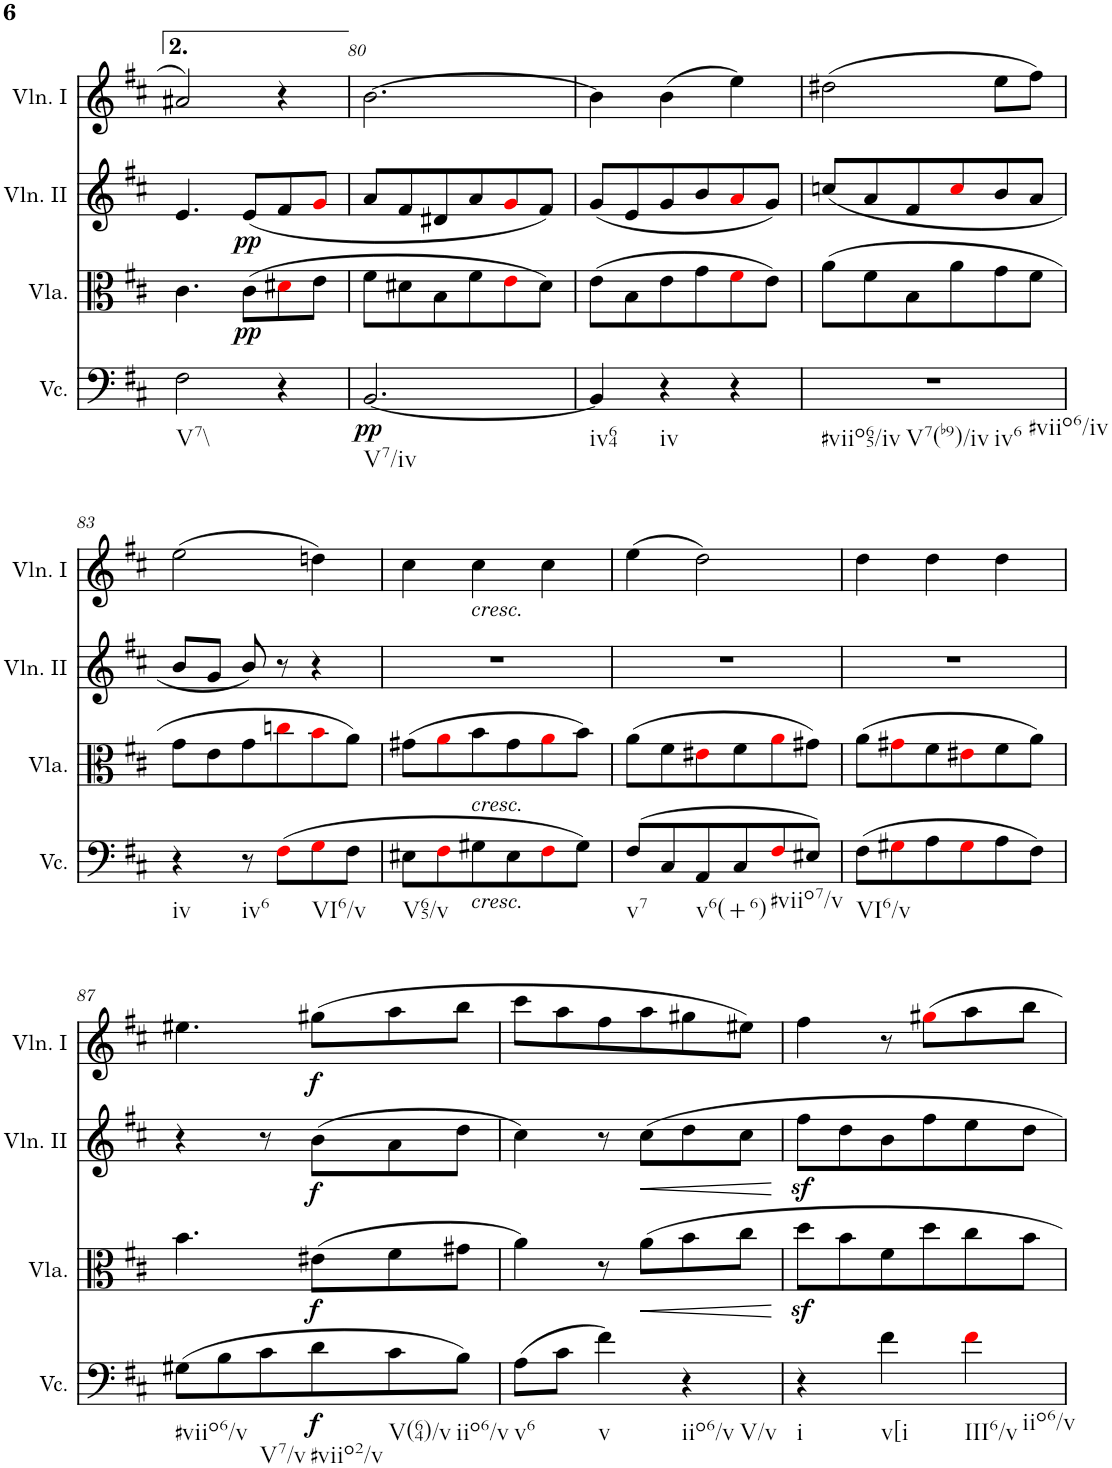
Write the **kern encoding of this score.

**kern	**dynam	**kern	**dynam	**kern	**dynam	**kern	**dynam
*part4	*part4	*part3	*part3	*part2	*part2	*part1	*part1
*staff4	*staff4	*staff3	*staff3	*staff2	*staff2	*staff1	*staff1
*I"Violoncello	*	*I"Viola	*	*I"Violino II	*	*I"Violino I	*
*I'Vc.	*	*I'Vla.	*	*I'Vln. II	*	*I'Vln. I	*
!!LO:PB:g=z
*clefF4	*	*clefC3	*	*clefG2	*	*clefG2	*
*k[f#c#]	*	*k[f#c#]	*	*k[f#c#]	*	*k[f#c#]	*
*M3/4	*	*M3/4	*	*M3/4	*	*M3/4	*
=79X3	=79X3	=79X3	=79X3	=79X3	=79X3	=79X3	=79X3
!LO:TX:b:t=V7\\	!	!	!	!	!	!	!
2F#\	.	4.c#\	.	4.e/	.	2a#X/	.
!	!	!	!LO:DY:b	!	!LO:DY:b	!	!
.	.	(8c#\L	pp	(8e/L	pp	.	.
4r	.	8d#Xi\	.	8f#/	.	4r	.
.	.	8e\J	.	8gi/J	.	.	.
=80	=80	=80	=80	=80	=80	=80	=80
!LO:TX:b:t=V7/iv	!	!	!	!	!	!	!
!	!LO:DY:b	!	!	!	!	!	!
[2.BB/	pp	8f#\L	.	8a/L	.	[2.b\	.
.	.	8d#X\	.	8f#/	.	.	.
.	.	8B\	.	8d#X/	.	.	.
.	.	8f#\	.	8a/	.	.	.
.	.	8ei\	.	8gi/	.	.	.
.	.	8d#\J)	.	8f#/J)	.	.	.
=81	=81	=81	=81	=81	=81	=81	=81
!LO:TX:b:t=iv64	!	!	!	!	!	!	!
4BB/]	.	(8e\L	.	(8g/L	.	4b\]	.
.	.	8B\	.	8e/	.	.	.
!LO:TX:b:t=iv	!	!	!	!	!	!	!
4r	.	8e\	.	8g/	.	(4b\	.
.	.	8g\	.	8b/	.	.	.
4r	.	8f#i\	.	8ai/	.	4ee\)	.
.	.	8e\J)	.	8g/J)	.	.	.
=82	=82	=82	=82	=82	=82	=82	=82
!LO:TX:b:t=#viio65/iv	!	!	!	!	!	!	!
!LO:TX:b:t=V7(b9)/iv	!	!	!	!	!	!	!
!LO:TX:b:t=iv6	!	!	!	!	!	!	!
!LO:TX:b:t=#viio6/iv	!	!	!	!	!	!	!
2.r	.	(8a\L	.	(8ccn/L	.	(2dd#X\	.
.	.	8f#\	.	8a/	.	.	.
.	.	8B\	.	8f#/	.	.	.
.	.	8a\	.	8cci/	.	.	.
.	.	8g\	.	8b/	.	8ee\L	.
.	.	8f#\J	.	8a/J	.	8ff#\J)	.
!!LO:LB:g=z
=83	=83	=83	=83	=83	=83	=83	=83
!LO:TX:b:t=iv	!	!	!	!	!	!	!
4r	.	8g\L	.	8b/L	.	(2ee\	.
.	.	8e\	.	8g/J	.	.	.
!LO:TX:b:t=iv6	!	!	!	!	!	!	!
8r	.	8g\	.	8b/)	.	.	.
(8F#i\L	.	8ccni\	.	8r	.	.	.
!LO:TX:b:t=VI6/v	!	!	!	!	!	!	!
8Gi\	.	8bi\	.	4r	.	4ddn\)	.
8F#\J	.	8a\J)	.	.	.	.	.
=84	=84	=84	=84	=84	=84	=84	=84
!LO:TX:b:t=V65/v	!	!	!	!	!	!	!
8E#X\L	.	(8g#X\L	.	2.r	.	4cc#\	.
8F#i\	.	8ai\	.	.	.	.	.
!	!	!	!	!	!	!LO:TX:b:i:t=cresc.	!
!	!	!LO:TX:b:i:t=cresc.	!	!	!	!	!
!LO:TX:b:i:t=cresc.	!	!	!	!	!	!	!
8G#X\	.	8b\	.	.	.	4cc#\	.
8E#\	.	8g#\	.	.	.	.	.
8F#i\	.	8ai\	.	.	.	4cc#\	.
8G#\J)	.	8b\J)	.	.	.	.	.
=85	=85	=85	=85	=85	=85	=85	=85
!LO:TX:b:t=v7	!	!	!	!	!	!	!
(>8F#/L	.	(8a\L	.	2.r	.	(4ee\	.
8C#/	.	8f#\	.	.	.	.	.
!LO:TX:b:t=v6(+6)	!	!	!	!	!	!	!
8AA/	.	8e#Xi\	.	.	.	2dd\)	.
8C#/	.	8f#\	.	.	.	.	.
!LO:TX:b:t=#viio7/v	!	!	!	!	!	!	!
8F#i/	.	8ai\	.	.	.	.	.
8E#X/J)	.	8g#X\J)	.	.	.	.	.
=86	=86	=86	=86	=86	=86	=86	=86
!LO:TX:b:t=VI6/v	!	!	!	!	!	!	!
(8F#\L	.	(8a\L	.	2.r	.	4dd\	.
8G#Xi\	.	8g#Xi\	.	.	.	.	.
8A\	.	8f#\	.	.	.	4dd\	.
8G#i\	.	8e#Xi\	.	.	.	.	.
8A\	.	8f#\	.	.	.	4dd\	.
8F#\J)	.	8a\J)	.	.	.	.	.
!!LO:LB:g=z
=87	=87	=87	=87	=87	=87	=87	=87
!LO:TX:b:t=#viio6/v	!	!	!	!	!	!	!
(8G#X\L	.	4.b\	.	4r	.	4.ee#X\	.
8B\	.	.	.	.	.	.	.
!LO:TX:b:t=V7/v	!	!	!	!	!	!	!
8c#\	.	.	.	8r	.	.	.
!LO:TX:b:t=#viio2/v	!	!	!	!	!	!	!
!	!LO:DY:b	!	!LO:DY:b	!	!LO:DY:b	!	!LO:DY:b
8d\	f	(8e#X\L	f	(8b\L	f	(8gg#X\L	f
!LO:TX:b:t=V(64)/v	!	!	!	!	!	!	!
8c#\	.	8f#\	.	8a\	.	8aa\	.
!LO:TX:b:t=iio6/v	!	!	!	!	!	!	!
8B\J)	.	8g#X\J	.	8dd\J	.	8bb\J	.
=88	=88	=88	=88	=88	=88	=88	=88
!LO:TX:b:t=v6	!	!	!	!	!	!	!
(8A\L	.	4a\)	.	4cc#\)	.	8ccc#\L	.
8c#\J	.	.	.	.	.	8aa\	.
!LO:TX:b:t=v	!	!	!	!	!	!	!
4f#\)	.	8r	.	8r	.	8ff#\	.
!	!	!	!LO:HP:b	!	!LO:HP:b	!	!
.	.	8a\L	<	8cc#\L	<	8aa\	.
!LO:TX:b:t=iio6/v	!	!	!	!	!	!	!
!LO:TX:b:t=V/v	!	!	!	!	!	!	!
4r	.	8b\	.	8dd\	.	8gg#X\	.
.	.	8cc#\J	.	8cc#\J	.	8ee#X\J)	.
.	.	.	[	.	[	.	.
=89	=89	=89	=89	=89	=89	=89	=89
!LO:TX:b:t=i	!	!	!	!	!	!	!
4r	.	8ddz<\L	.	8ff#z<\L	.	4ff#\	.
.	.	8b\	.	8dd\	.	.	.
!LO:TX:b:t=v[i	!	!	!	!	!	!	!
4f#\	.	8f#\	.	8b\	.	8r	.
.	.	8dd\	.	8ff#\	.	8gg#Xi\L	.
!LO:TX:b:t=III6/v	!	!	!	!	!	!	!
!LO:TX:b:t=iio6/v	!	!	!	!	!	!	!
4f#i\	.	8cc#\	.	8ee\	.	8aa\	.
.	.	8b\J	.	8dd\J	.	8bb\J	.
=	=	=	=	=	=	=	=
*-	*-	*-	*-	*-	*-	*-	*-
